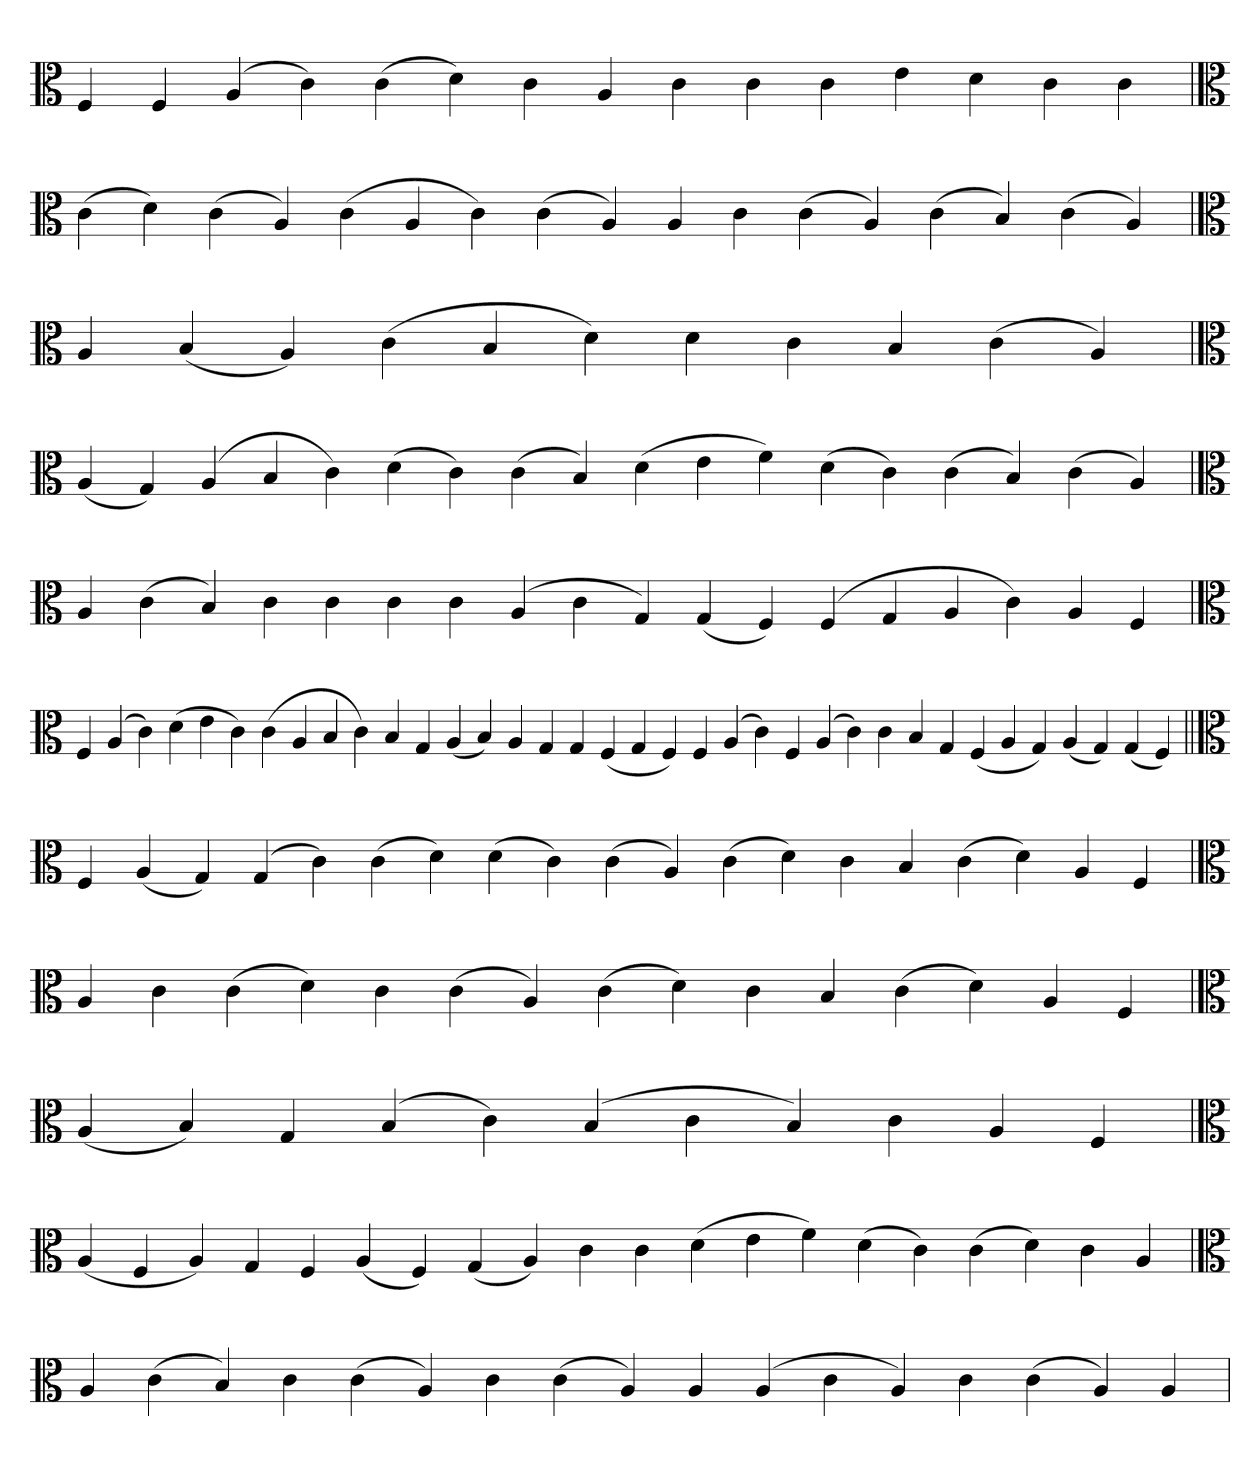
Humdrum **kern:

**kern
*part1
*staff1
*clefC3
=
4F
4F
(4A
4c)
(4c
4d)
4c
4A
4c
4c
4c
4e
4d
4c
4c
=`
*clefC3
(4c
4d)
(4c
4A)
(4c
4A
4c)
(4c
4A)
4A
4c
(4c
4A)
(4c
4B)
(4c
4A)
='
*clefC3
4A
(4B
4A)
(4c
4B
4d)
4d
4c
4B
(4c
4A)
=`
*clefC3
(4A
4G)
(4A
4B
4c)
(4d
4c)
(4c
4B)
(4d
4e
4f)
(4d
4c)
(4c
4B)
(4c
4A)
=
*clefC3
4A
(4c
4B)
4c
4c
4c
4c
(4A
4c
4G)
(4G
4F)
(4F
4G
4A
4c)
4A
4F
='
*clefC3
4F
(4A
4c)
(4d
4e
4c)
(4c
4A
4B
4c)
4B
4G
(4A
4B)
4A
4G
4G
(4F
4G
4F)
4F
(4A
4c)
4F
(4A
4c)
4c
4B
4G
(4F
4A
4G)
(4A
4G)
(4G
4F)
=||
*clefC3
4F
(4A
4G)
(4G
4c)
(4c
4d)
(4d
4c)
(4c
4A)
(4c
4d)
4c
4B
(4c
4d)
4A
4F
=`
*clefC3
4A
4c
(4c
4d)
4c
(4c
4A)
(4c
4d)
4c
4B
(4c
4d)
4A
4F
=`
*clefC3
(4A
4B)
4G
(4B
4c)
(4B
4c
4B)
4c
4A
4F
=`
*clefC3
(4A
4F
4A)
4G
4F
(4A
4F)
(4G
4A)
4c
4c
(4d
4e
4f)
(4d
4c)
(4c
4d)
4c
4A
='
*clefC3
4A
(4c
4B)
4c
(4c
4A)
4c
(4c
4A)
4A
(4A
4c
4A)
4c
(4c
4A)
4A
=
*-
